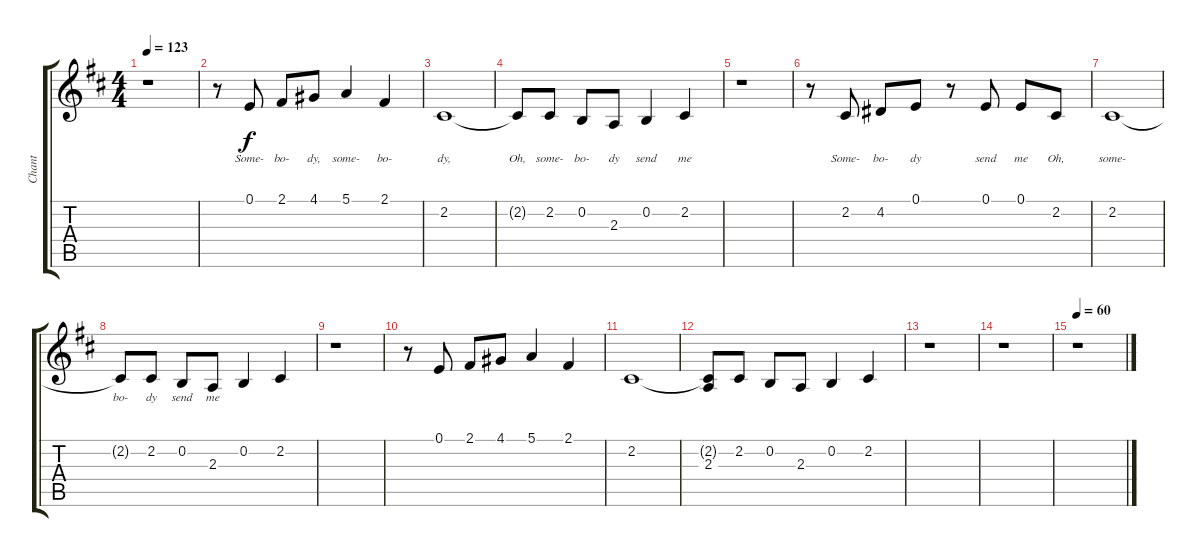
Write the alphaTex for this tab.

\track ("Chant" "Chant") {instrument baritonesax}
\staff {score tabs}
\tuning (E4 B3 G3 D3 A2 E2) {hide}
\ts (4 4)
\tempo 123
\clef g2
\ks d
r.1{dy f} |
r.8 0.1.8{lyrics (0 "Some-") lyrics (1 "") lyrics (2 "") lyrics (3 "") lyrics (4 "")} 2.1.8{lyrics (0 "bo-") lyrics (1 "") lyrics (2 "") lyrics (3 "") lyrics (4 "")} 4.1.8{lyrics (0 "dy,") lyrics (1 "") lyrics (2 "") lyrics (3 "") lyrics (4 "")} 5.1.4{lyrics (0 "some-") lyrics (1 "") lyrics (2 "") lyrics (3 "") lyrics (4 "")} 2.1.4{lyrics (0 "bo-") lyrics (1 "") lyrics (2 "") lyrics (3 "") lyrics (4 "")} |
2.2.1{lyrics (0 "dy,") lyrics (1 "") lyrics (2 "") lyrics (3 "") lyrics (4 "")} |
2.2{t}.8{lyrics (0 "Oh,") lyrics (1 "") lyrics (2 "") lyrics (3 "") lyrics (4 "")} 2.2.8{lyrics (0 "some-") lyrics (1 "") lyrics (2 "") lyrics (3 "") lyrics (4 "")} 0.2.8{lyrics (0 "bo-") lyrics (1 "") lyrics (2 "") lyrics (3 "") lyrics (4 "")} 2.3.8{lyrics (0 "dy") lyrics (1 "") lyrics (2 "") lyrics (3 "") lyrics (4 "")} 0.2.4{lyrics (0 "send") lyrics (1 "") lyrics (2 "") lyrics (3 "") lyrics (4 "")} 2.2.4{lyrics (0 "me") lyrics (1 "") lyrics (2 "") lyrics (3 "") lyrics (4 "")} |
r.1 |
r.8 2.2.8{lyrics (0 "Some-") lyrics (1 "") lyrics (2 "") lyrics (3 "") lyrics (4 "")} 4.2.8{lyrics (0 "bo-") lyrics (1 "") lyrics (2 "") lyrics (3 "") lyrics (4 "")} 0.1.8{lyrics (0 "dy") lyrics (1 "") lyrics (2 "") lyrics (3 "") lyrics (4 "")} r.8 0.1.8{lyrics (0 "send") lyrics (1 "") lyrics (2 "") lyrics (3 "") lyrics (4 "")} 0.1.8{lyrics (0 "me") lyrics (1 "") lyrics (2 "") lyrics (3 "") lyrics (4 "")} 2.2.8{lyrics (0 "Oh,") lyrics (1 "") lyrics (2 "") lyrics (3 "") lyrics (4 "")} |
2.2.1{lyrics (0 "some-") lyrics (1 "") lyrics (2 "") lyrics (3 "") lyrics (4 "")} |
2.2{t}.8{lyrics (0 "bo-") lyrics (1 "") lyrics (2 "") lyrics (3 "") lyrics (4 "")} 2.2.8{lyrics (0 "dy") lyrics (1 "") lyrics (2 "") lyrics (3 "") lyrics (4 "")} 0.2.8{lyrics (0 "send") lyrics (1 "") lyrics (2 "") lyrics (3 "") lyrics (4 "")} 2.3.8{lyrics (0 "me") lyrics (1 "") lyrics (2 "") lyrics (3 "") lyrics (4 "")} 0.2.4 2.2.4 |
r.1 |
r.8 0.1.8 2.1.8 4.1.8 5.1.4 2.1.4 |
2.2.1 |
(2.2{t} 2.3).8 2.2.8 0.2.8 2.3.8 0.2.4 2.2.4 |
r.1 |
r.1 |
\tempo 60
r.1
